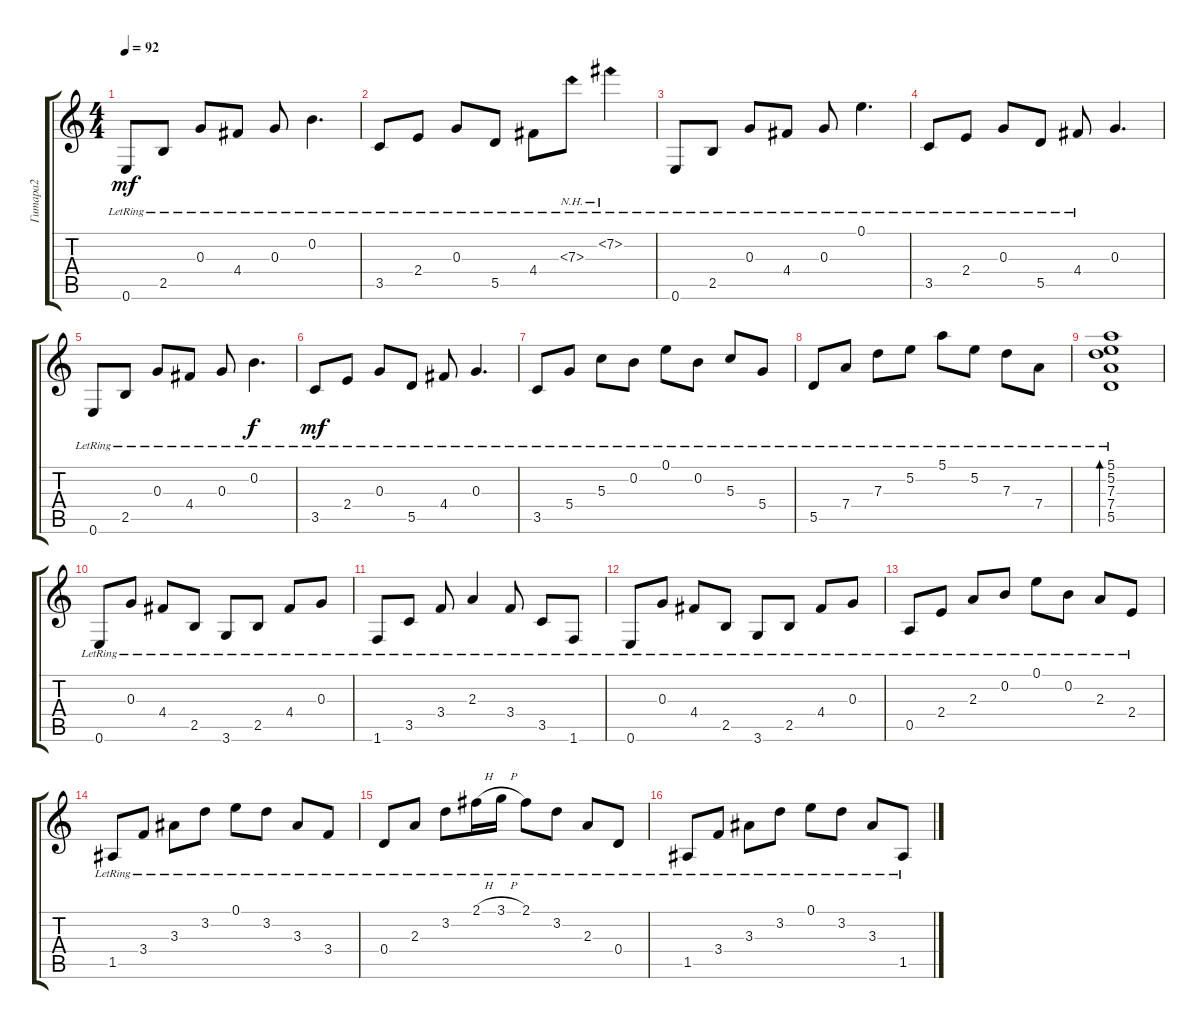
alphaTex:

\track ("Гитара2" "Гитара2") {instrument acousticguitarsteel}
\staff {score tabs}
\tuning (E4 B3 G3 D3 A2 E2) {hide}
\ts (4 4)
\tempo 92
\clef g2
\ks c
0.6{lr}.8{dy mf} 2.5{lr}.8 0.3{lr}.8 4.4{lr}.8 0.3{lr}.8 0.2{lr}.4{d} |
3.5{lr}.8 2.4{lr}.8 0.3{lr}.8 5.5{lr}.8 4.4{lr}.8 7.3{nh lr}.8 7.2{nh lr}.4 |
0.6{lr}.8 2.5{lr}.8 0.3{lr}.8 4.4{lr}.8 0.3{lr}.8 0.1{lr}.4{d} |
3.5{lr}.8 2.4{lr}.8 0.3{lr}.8 5.5{lr}.8 4.4{lr}.8 0.3.4{d} |
0.6{lr}.8 2.5{lr}.8 0.3{lr}.8 4.4{lr}.8 0.3{lr}.8 0.2{lr}.4{d dy f} |
3.5{lr}.8{dy mf} 2.4{lr}.8 0.3{lr}.8 5.5{lr}.8 4.4{lr}.8 0.3{lr}.4{d} |
3.5{lr}.8 5.4{lr}.8 5.3{lr}.8 0.2{lr}.8 0.1{lr}.8 0.2{lr}.8 5.3{lr}.8 5.4{lr}.8 |
5.5{lr}.8 7.4{lr}.8 7.3{lr}.8 5.2{lr}.8 5.1{lr}.8 5.2{lr}.8 7.3{lr}.8 7.4{lr}.8 |
(5.1{lr} 5.2{lr} 7.3{lr} 7.4{lr} 5.5{lr}).1{bd 240} |
0.6{lr}.8 0.3{lr}.8 4.4{lr}.8 2.5{lr}.8 3.6{lr}.8 2.5{lr}.8 4.4{lr}.8 0.3{lr}.8 |
1.6{lr}.8 3.5{lr}.8 3.4{lr}.8 2.3{lr}.4 3.4{lr}.8 3.5{lr}.8 1.6{lr}.8 |
0.6{lr}.8 0.3{lr}.8 4.4{lr}.8 2.5{lr}.8 3.6{lr}.8 2.5{lr}.8 4.4{lr}.8 0.3{lr}.8 |
0.5{lr}.8 2.4{lr}.8 2.3{lr}.8 0.2{lr}.8 0.1{lr}.8 0.2{lr}.8 2.3{lr}.8 2.4{lr}.8 |
1.5{lr}.8 3.4{lr}.8 3.3{lr}.8 3.2{lr}.8 0.1{lr}.8 3.2{lr}.8 3.3{lr}.8 3.4{lr}.8 |
0.4{lr}.8 2.3{lr}.8 3.2{lr}.8 2.1{h lr}.16 3.1{h lr}.16 2.1{lr}.8 3.2{lr}.8 2.3{lr}.8 0.4{lr}.8 |
1.5{lr}.8 3.4{lr}.8 3.3{lr}.8 3.2{lr}.8 0.1{lr}.8 3.2{lr}.8 3.3{lr}.8 1.5{lr}.8
